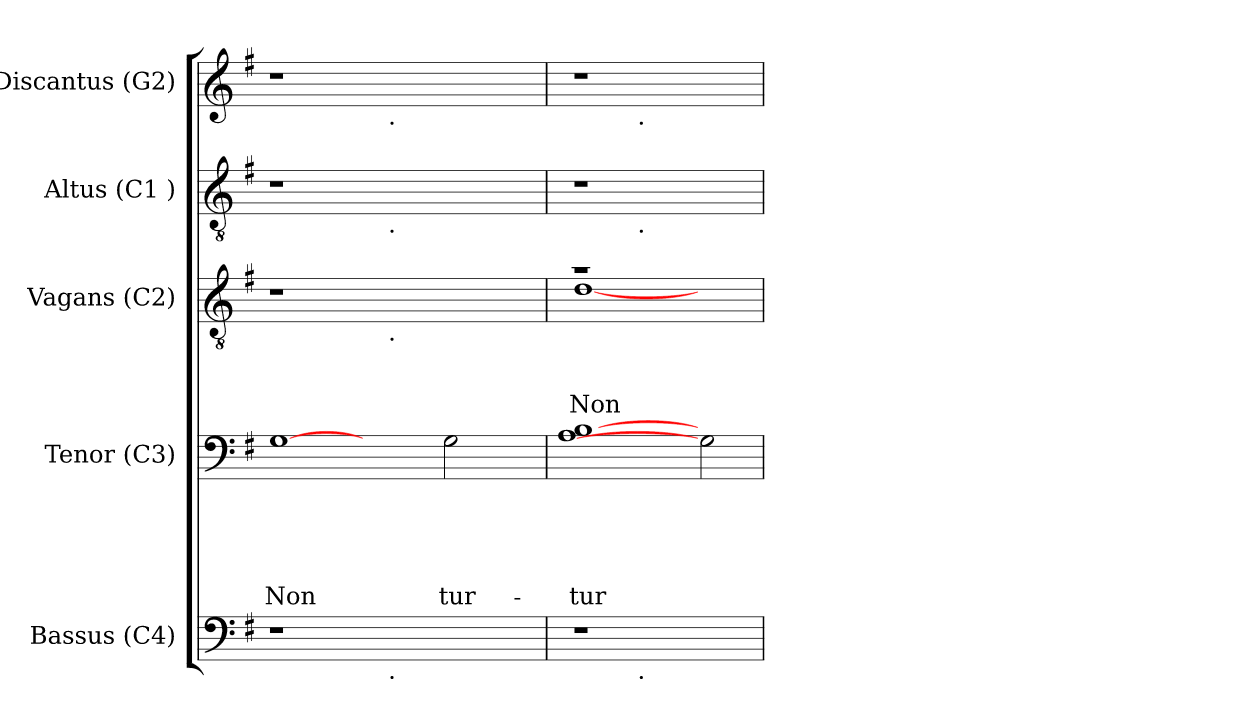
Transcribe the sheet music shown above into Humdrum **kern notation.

**kern	**kern	**text	**text	**text	**text	**text	**kern	**text	**text	**text	**kern	**kern
*part5	*part4	*part4	*part4	*part4	*part4	*part4	*part3	*part3	*part3	*part3	*part2	*part1
*staff5	*staff4	*staff4	*staff4	*staff4	*staff4	*staff4	*staff3	*staff3	*staff3	*staff3	*staff2	*staff1
*I"Bassus (C4)	*I"Tenor (C3)	*	*	*	*	*	*I"Vagans (C2)	*	*	*	*I"Altus (C1 )	*I"Discantus (G2)
*I'B.	*I'T.	*	*	*	*	*	*I'V.	*	*	*	*I'A.	*I'D.
*clefF4	*clefF4	*	*	*	*	*	*clefGv2	*	*	*	*clefGv2	*clefG2
*k[f#]	*k[f#]	*	*	*	*	*	*k[f#]	*	*	*	*k[f#]	*k[f#]
*G:	*G:	*	*	*	*	*	*G:	*	*	*	*G:	*G:
=1	=1	=1	=1	=1	=1	=1	=1	=1	=1	=1	=1	=1
!	!	!	!	!	!	!LO:LY:b	!	!	!	!	!	!
1r	[1G	.	.	.	.	Non	1r	.	.	.	1r	1r
16.ryy	2ryy	.	.	.	.	.	16.ryy	.	.	.	16.ryy	16.ryy
!	!	!	!	!	!	!	!	!	!	!	!	!LO:TX:b:t=.
!	!	!	!	!	!	!	!	!	!	!	!LO:TX:b:t=.	!
!	!	!	!	!	!	!	!LO:TX:b:t=.	!	!	!	!	!
!LO:TX:b:t=.	!	!	!	!	!	!	!	!	!	!	!	!
2ryy	.	.	.	.	.	.	2ryy	.	.	.	2ryy	2ryy
!	!	!	!	!	!	!LO:LY:b	!	!	!	!	!	!
.	2G\	.	.	.	.	tur-	.	.	.	.	.	.
4ryy	.	.	.	.	.	.	4ryy	.	.	.	4ryy	4ryy
8ryy	.	.	.	.	.	.	8ryy	.	.	.	8ryy	8ryy
32ryy	.	.	.	.	.	.	32ryy	.	.	.	32ryy	32ryy
=2	=2	=2	=2	=2	=2	=2	=2	=2	=2	=2	=2	=2
!	!	!	!	!	!	!LO:LY:b	!	!	!	!LO:LY:b	!	!
*^	*	*	*	*	*	*	*^	*	*	*	*^	*^
1r	2ryy	1A [>1B	.	.	.	.	-tur	1ra	[>1d	.	.	Non	1r	2ryy	1r	2ryy
!	!	!	!	!	!	!	!	!	!	!	!	!	!	!	!	!LO:TX:b:t=.
!	!	!	!	!	!	!	!	!	!	!	!	!	!	!LO:TX:b:t=.	!	!
!	!LO:TX:b:t=.	!	!	!	!	!	!	!	!	!	!	!	!	!	!	!
.	1ryy	.	.	.	.	.	.	.	.	.	.	.	.	1ryy	.	1ryy
2ryy	.	2G]	.	.	.	.	.	2ryy	2ryy	.	.	.	2ryy	.	2ryy	.
*	*	*	*	*	*	*	*	*v	*v	*	*	*	*	*	*v	*v
*v	*v	*	*	*	*	*	*	*	*	*	*	*v	*v	*
=	=	=	=	=	=	=	=	=	=	=	=	=
*-	*-	*-	*-	*-	*-	*-	*-	*-	*-	*-	*-	*-
